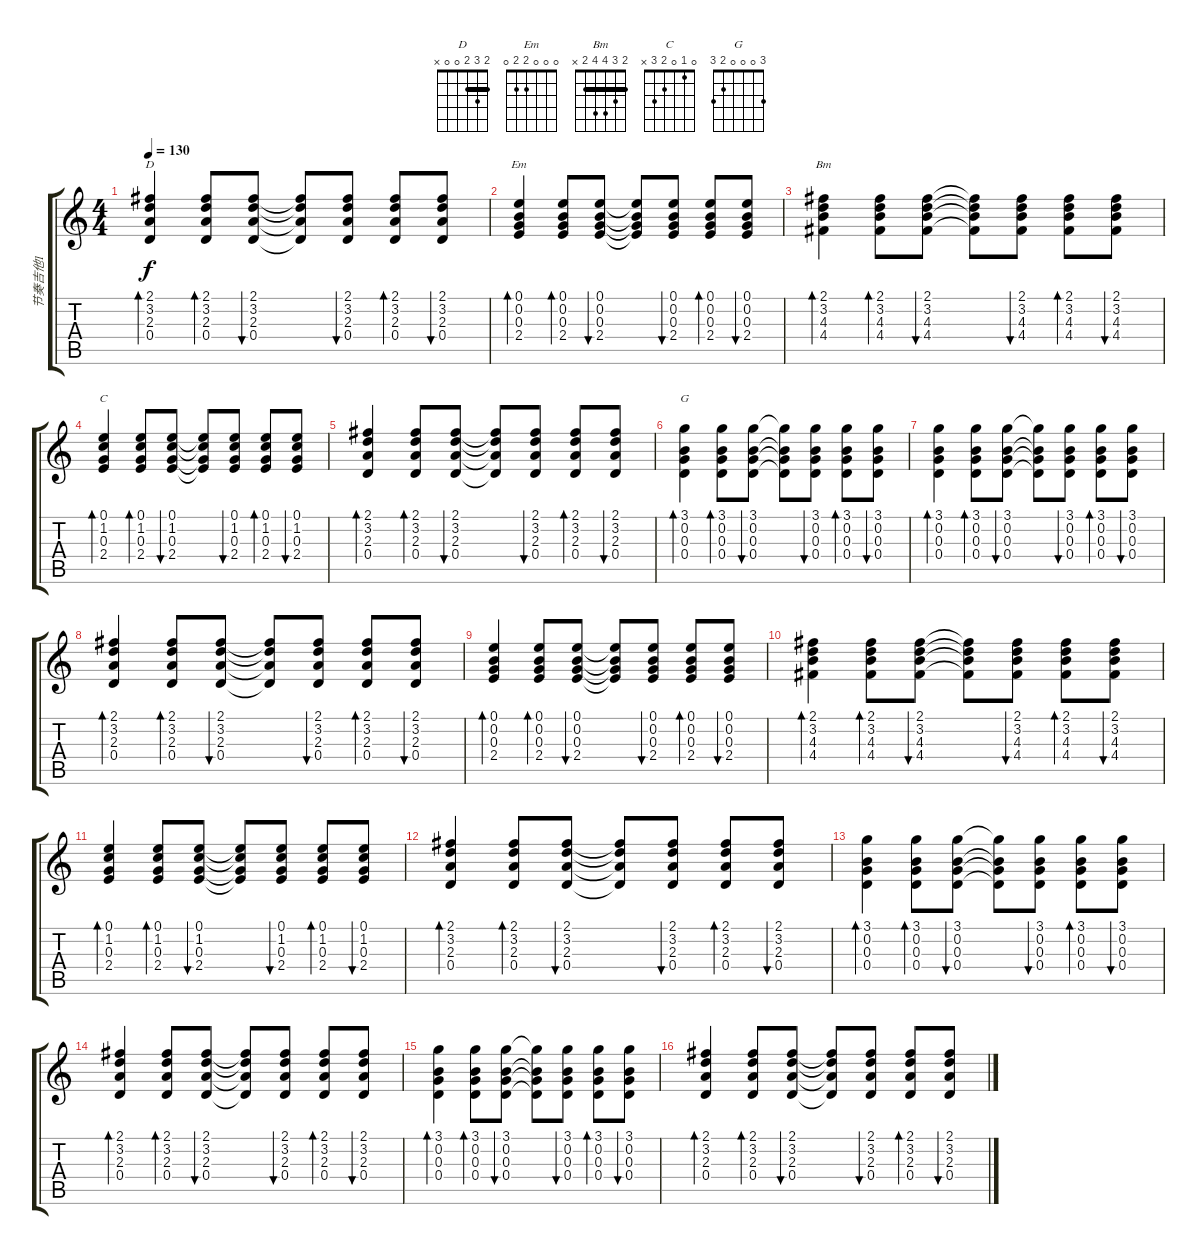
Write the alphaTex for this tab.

\track ("节奏吉他1" "节奏吉他1") {instrument acousticguitarsteel}
\staff {score tabs}
\tuning (E4 B3 G3 D3 A2 E2) {hide}
\chord ("D" 2 3 2 0 0 x) {barre 2}
\chord ("Em" 0 0 0 2 2 0)
\chord ("Bm" 2 3 4 4 2 x) {barre 2}
\chord ("C" 0 1 0 2 3 x)
\chord ("G" 3 0 0 0 2 3)
\ts (4 4)
\tempo 130
\clef g2
\ks c
(2.1 3.2 2.3 0.4).4{bd 120 ch "D" dy f} (2.1 3.2 2.3 0.4).8{bd 120} (2.1 3.2 2.3 0.4).8{bu 120} (2.1{t} 3.2{t} 2.3{t} 0.4{t}).8 (2.1 3.2 2.3 0.4).8{bu 120} (2.1 3.2 2.3 0.4).8{bd 120} (2.1 3.2 2.3 0.4).8{bu 120} |
(0.1 0.2 0.3 2.4).4{bd 120 ch "Em"} (0.1 0.2 0.3 2.4).8{bd 120} (0.1 0.2 0.3 2.4).8{bu 120} (0.1{t} 0.2{t} 0.3{t} 2.4{t}).8 (0.1 0.2 0.3 2.4).8{bu 120} (0.1 0.2 0.3 2.4).8{bd 120} (0.1 0.2 0.3 2.4).8{bu 120} |
(2.1 3.2 4.3 4.4).4{bd 120 ch "Bm"} (2.1 3.2 4.3 4.4).8{bd 120} (2.1 3.2 4.3 4.4).8{bu 120} (2.1{t} 3.2{t} 4.3{t} 4.4{t}).8 (2.1 3.2 4.3 4.4).8{bu 120} (2.1 3.2 4.3 4.4).8{bd 120} (2.1 3.2 4.3 4.4).8{bu 120} |
(0.1 1.2 0.3 2.4).4{bd 120 ch "C"} (0.1 1.2 0.3 2.4).8{bd 120} (0.1 1.2 0.3 2.4).8{bu 120} (0.1{t} 1.2{t} 0.3{t} 2.4{t}).8 (0.1 1.2 0.3 2.4).8{bu 120} (0.1 1.2 0.3 2.4).8{bd 120} (0.1 1.2 0.3 2.4).8{bu 120} |
(2.1 3.2 2.3 0.4).4{bd 120} (2.1 3.2 2.3 0.4).8{bd 120} (2.1 3.2 2.3 0.4).8{bu 120} (2.1{t} 3.2{t} 2.3{t} 0.4{t}).8 (2.1 3.2 2.3 0.4).8{bu 120} (2.1 3.2 2.3 0.4).8{bd 120} (2.1 3.2 2.3 0.4).8{bu 120} |
(3.1 0.2 0.3 0.4).4{bd 120 ch "G"} (3.1 0.2 0.3 0.4).8{bd 120} (3.1 0.2 0.3 0.4).8{bu 120} (3.1{t} 0.2{t} 0.3{t} 0.4{t}).8 (3.1 0.2 0.3 0.4).8{bu 120} (3.1 0.2 0.3 0.4).8{bd 120} (3.1 0.2 0.3 0.4).8{bu 120} |
(3.1 0.2 0.3 0.4).4{bd 120} (3.1 0.2 0.3 0.4).8{bd 120} (3.1 0.2 0.3 0.4).8{bu 120} (3.1{t} 0.2{t} 0.3{t} 0.4{t}).8 (3.1 0.2 0.3 0.4).8{bu 120} (3.1 0.2 0.3 0.4).8{bd 120} (3.1 0.2 0.3 0.4).8{bu 120} |
(2.1 3.2 2.3 0.4).4{bd 120} (2.1 3.2 2.3 0.4).8{bd 120} (2.1 3.2 2.3 0.4).8{bu 120} (2.1{t} 3.2{t} 2.3{t} 0.4{t}).8 (2.1 3.2 2.3 0.4).8{bu 120} (2.1 3.2 2.3 0.4).8{bd 120} (2.1 3.2 2.3 0.4).8{bu 120} |
(0.1 0.2 0.3 2.4).4{bd 120} (0.1 0.2 0.3 2.4).8{bd 120} (0.1 0.2 0.3 2.4).8{bu 120} (0.1{t} 0.2{t} 0.3{t} 2.4{t}).8 (0.1 0.2 0.3 2.4).8{bu 120} (0.1 0.2 0.3 2.4).8{bd 120} (0.1 0.2 0.3 2.4).8{bu 120} |
(2.1 3.2 4.3 4.4).4{bd 120} (2.1 3.2 4.3 4.4).8{bd 120} (2.1 3.2 4.3 4.4).8{bu 120} (2.1{t} 3.2{t} 4.3{t} 4.4{t}).8 (2.1 3.2 4.3 4.4).8{bu 120} (2.1 3.2 4.3 4.4).8{bd 120} (2.1 3.2 4.3 4.4).8{bu 120} |
(0.1 1.2 0.3 2.4).4{bd 120} (0.1 1.2 0.3 2.4).8{bd 120} (0.1 1.2 0.3 2.4).8{bu 120} (0.1{t} 1.2{t} 0.3{t} 2.4{t}).8 (0.1 1.2 0.3 2.4).8{bu 120} (0.1 1.2 0.3 2.4).8{bd 120} (0.1 1.2 0.3 2.4).8{bu 120} |
(2.1 3.2 2.3 0.4).4{bd 120} (2.1 3.2 2.3 0.4).8{bd 120} (2.1 3.2 2.3 0.4).8{bu 120} (2.1{t} 3.2{t} 2.3{t} 0.4{t}).8 (2.1 3.2 2.3 0.4).8{bu 120} (2.1 3.2 2.3 0.4).8{bd 120} (2.1 3.2 2.3 0.4).8{bu 120} |
(3.1 0.2 0.3 0.4).4{bd 120} (3.1 0.2 0.3 0.4).8{bd 120} (3.1 0.2 0.3 0.4).8{bu 120} (3.1{t} 0.2{t} 0.3{t} 0.4{t}).8 (3.1 0.2 0.3 0.4).8{bu 120} (3.1 0.2 0.3 0.4).8{bd 120} (3.1 0.2 0.3 0.4).8{bu 120} |
(2.1 3.2 2.3 0.4).4{bd 120} (2.1 3.2 2.3 0.4).8{bd 120} (2.1 3.2 2.3 0.4).8{bu 120} (2.1{t} 3.2{t} 2.3{t} 0.4{t}).8 (2.1 3.2 2.3 0.4).8{bu 120} (2.1 3.2 2.3 0.4).8{bd 120} (2.1 3.2 2.3 0.4).8{bu 120} |
(3.1 0.2 0.3 0.4).4{bd 120} (3.1 0.2 0.3 0.4).8{bd 120} (3.1 0.2 0.3 0.4).8{bu 120} (3.1{t} 0.2{t} 0.3{t} 0.4{t}).8 (3.1 0.2 0.3 0.4).8{bu 120} (3.1 0.2 0.3 0.4).8{bd 120} (3.1 0.2 0.3 0.4).8{bu 120} |
(2.1 3.2 2.3 0.4).4{bd 120} (2.1 3.2 2.3 0.4).8{bd 120} (2.1 3.2 2.3 0.4).8{bu 120} (2.1{t} 3.2{t} 2.3{t} 0.4{t}).8 (2.1 3.2 2.3 0.4).8{bu 120} (2.1 3.2 2.3 0.4).8{bd 120} (2.1 3.2 2.3 0.4).8{bu 120}
